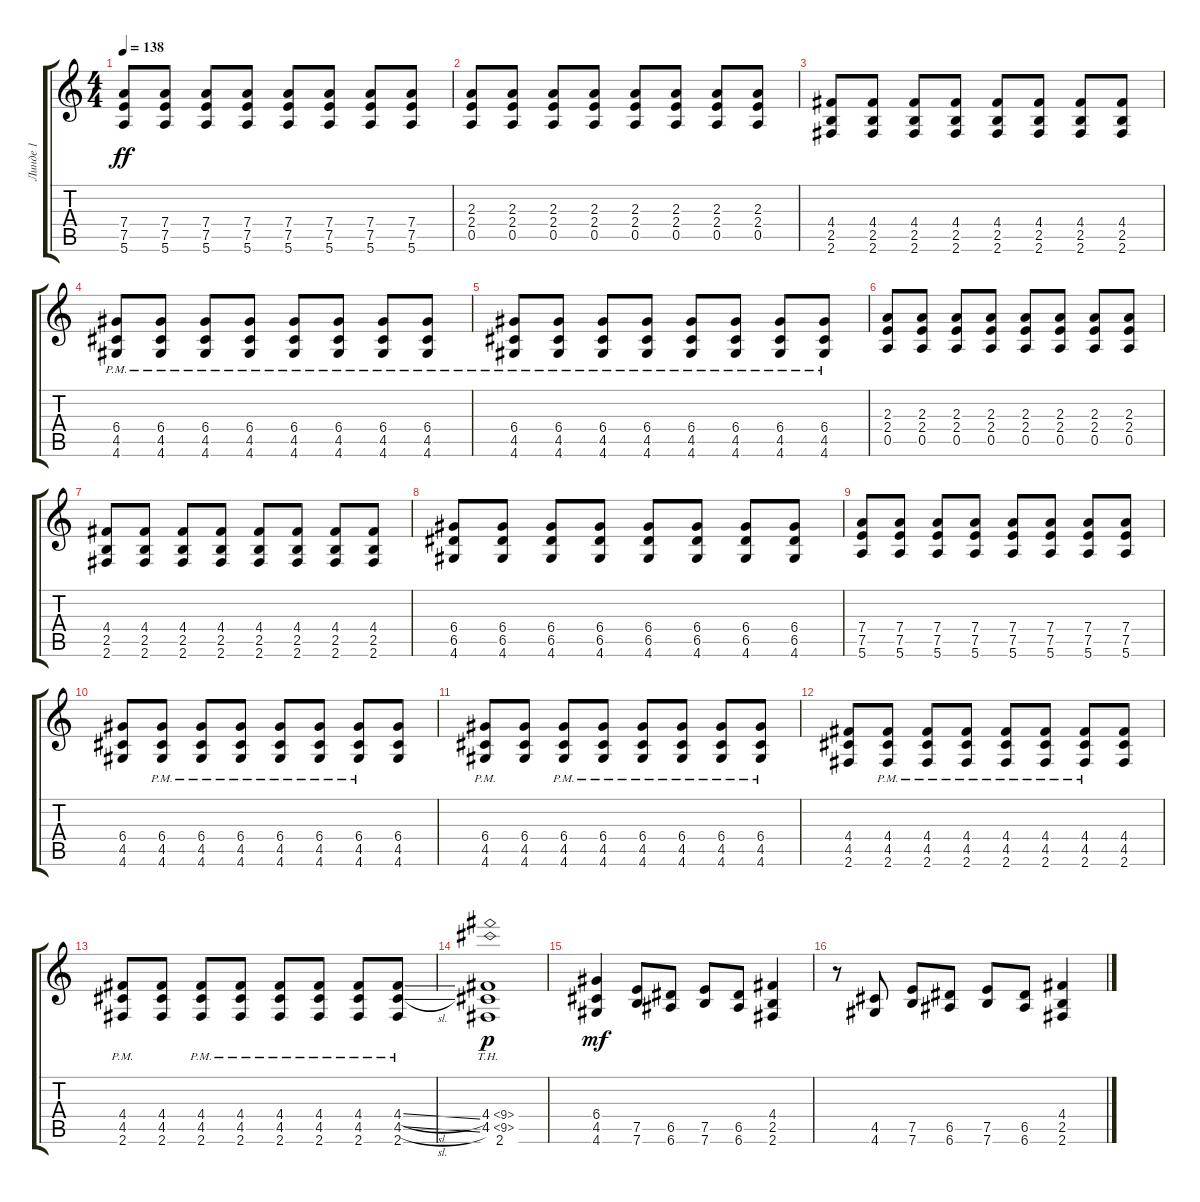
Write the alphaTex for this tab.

\track ("Линде 1" "Линде 1") {instrument distortionguitar}
\staff {score tabs}
\tuning (E4 B3 G3 D3 A2 E2) {hide}
\ts (4 4)
\tempo 138
\clef g2
\ks c
(7.4 7.5 5.6).8{dy ff} (7.4 7.5 5.6).8 (7.4 7.5 5.6).8 (7.4 7.5 5.6).8 (7.4 7.5 5.6).8 (7.4 7.5 5.6).8 (7.4 7.5 5.6).8 (7.4 7.5 5.6).8 |
(2.3 2.4 0.5).8 (2.3 2.4 0.5).8 (2.3 2.4 0.5).8 (2.3 2.4 0.5).8 (2.3 2.4 0.5).8 (2.3 2.4 0.5).8 (2.3 2.4 0.5).8 (2.3 2.4 0.5).8 |
(4.4 2.5 2.6).8 (4.4 2.5 2.6).8 (4.4 2.5 2.6).8 (4.4 2.5 2.6).8 (4.4 2.5 2.6).8 (4.4 2.5 2.6).8 (4.4 2.5 2.6).8 (4.4 2.5 2.6).8 |
(6.4{pm} 4.5{pm} 4.6{pm}).8 (6.4{pm} 4.5{pm} 4.6{pm}).8 (6.4{pm} 4.5{pm} 4.6{pm}).8 (6.4{pm} 4.5{pm} 4.6{pm}).8 (6.4{pm} 4.5{pm} 4.6{pm}).8 (6.4{pm} 4.5{pm} 4.6{pm}).8 (6.4{pm} 4.5{pm} 4.6{pm}).8 (6.4{pm} 4.5{pm} 4.6{pm}).8 |
(6.4{pm} 4.5{pm} 4.6{pm}).8 (6.4{pm} 4.5{pm} 4.6{pm}).8 (6.4{pm} 4.5{pm} 4.6{pm}).8 (6.4{pm} 4.5{pm} 4.6{pm}).8 (6.4{pm} 4.5{pm} 4.6{pm}).8 (6.4{pm} 4.5{pm} 4.6{pm}).8 (6.4{pm} 4.5{pm} 4.6{pm}).8 (6.4{pm} 4.5{pm} 4.6{pm}).8 |
(2.3 2.4 0.5).8{instrument distortionguitar} (2.3 2.4 0.5).8 (2.3 2.4 0.5).8 (2.3 2.4 0.5).8 (2.3 2.4 0.5).8 (2.3 2.4 0.5).8 (2.3 2.4 0.5).8 (2.3 2.4 0.5).8 |
(4.4 2.5 2.6).8 (4.4 2.5 2.6).8 (4.4 2.5 2.6).8 (4.4 2.5 2.6).8 (4.4 2.5 2.6).8 (4.4 2.5 2.6).8 (4.4 2.5 2.6).8 (4.4 2.5 2.6).8 |
(6.4 6.5 4.6).8 (6.4 6.5 4.6).8 (6.4 6.5 4.6).8 (6.4 6.5 4.6).8 (6.4 6.5 4.6).8 (6.4 6.5 4.6).8 (6.4 6.5 4.6).8 (6.4 6.5 4.6).8 |
(7.4 7.5 5.6).8 (7.4 7.5 5.6).8 (7.4 7.5 5.6).8 (7.4 7.5 5.6).8 (7.4 7.5 5.6).8 (7.4 7.5 5.6).8 (7.4 7.5 5.6).8 (7.4 7.5 5.6).8 |
(6.4 4.5 4.6).8 (6.4{pm} 4.5{pm} 4.6{pm}).8 (6.4{pm} 4.5{pm} 4.6{pm}).8 (6.4{pm} 4.5{pm} 4.6{pm}).8 (6.4{pm} 4.5{pm} 4.6{pm}).8 (6.4{pm} 4.5{pm} 4.6{pm}).8 (6.4{pm} 4.5{pm} 4.6{pm}).8 (6.4 4.5 4.6).8 |
(6.4{pm} 4.5{pm} 4.6{pm}).8 (6.4 4.5 4.6).8 (6.4{pm} 4.5{pm} 4.6{pm}).8 (6.4{pm} 4.5{pm} 4.6{pm}).8 (6.4{pm} 4.5{pm} 4.6{pm}).8 (6.4{pm} 4.5{pm} 4.6{pm}).8 (6.4{pm} 4.5{pm} 4.6{pm}).8 (6.4{pm} 4.5{pm} 4.6{pm}).8 |
(4.4 4.5 2.6).8 (4.4{pm} 4.5{pm} 2.6{pm}).8 (4.4{pm} 4.5{pm} 2.6{pm}).8 (4.4{pm} 4.5{pm} 2.6{pm}).8 (4.4{pm} 4.5{pm} 2.6{pm}).8 (4.4{pm} 4.5{pm} 2.6{pm}).8 (4.4{pm} 4.5{pm} 2.6{pm}).8 (4.4 4.5 2.6).8 |
(4.4{pm} 4.5{pm} 2.6{pm}).8 (4.4 4.5 2.6).8 (4.4{pm} 4.5{pm} 2.6{pm}).8 (4.4{pm} 4.5{pm} 2.6{pm}).8 (4.4{pm} 4.5{pm} 2.6{pm}).8 (4.4{pm} 4.5{pm} 2.6{pm}).8 (4.4{pm} 4.5{pm} 2.6{pm}).8 (4.4{sl pm} 4.5{sl pm} 2.6{pm}).8 |
(4.4{th 5} 4.5{th 5} 2.6).1{dy p} |
(6.4 4.5 4.6).4{dy mf} (7.5 7.6).8 (6.5 6.6).8 (7.5 7.6).8 (6.5 6.6).8 (4.4 2.5 2.6).4 |
r.8 (4.5 4.6).8 (7.5 7.6).8 (6.5 6.6).8 (7.5 7.6).8 (6.5 6.6).8 (4.4 2.5 2.6).4
